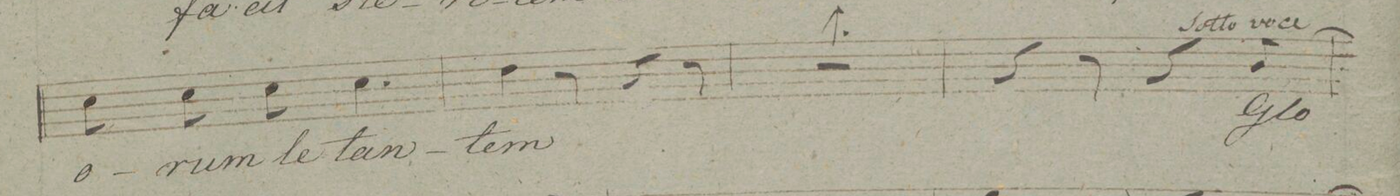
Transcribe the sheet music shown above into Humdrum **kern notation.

**kern	**text	**dynam
*I"Tenore.	*	*
*clefC4	*	*
*k[f#c#g#]	*	*
*M6/8	*	*
8B\	-o-	.
8B\	-rum	.
8B\	le-	.
4.B\	-tan-	.
=39	=39	=39
4c#\	-tem	.
8r	.	.
4r	.	.
8r	.	.
=40	=40	=40
2.r	.	.
=41	=41	=41
4r	.	.
8r	.	.
4r	.	.
[>8A/	Glo-	.
=42	=42	=42
*-	*-	*-
